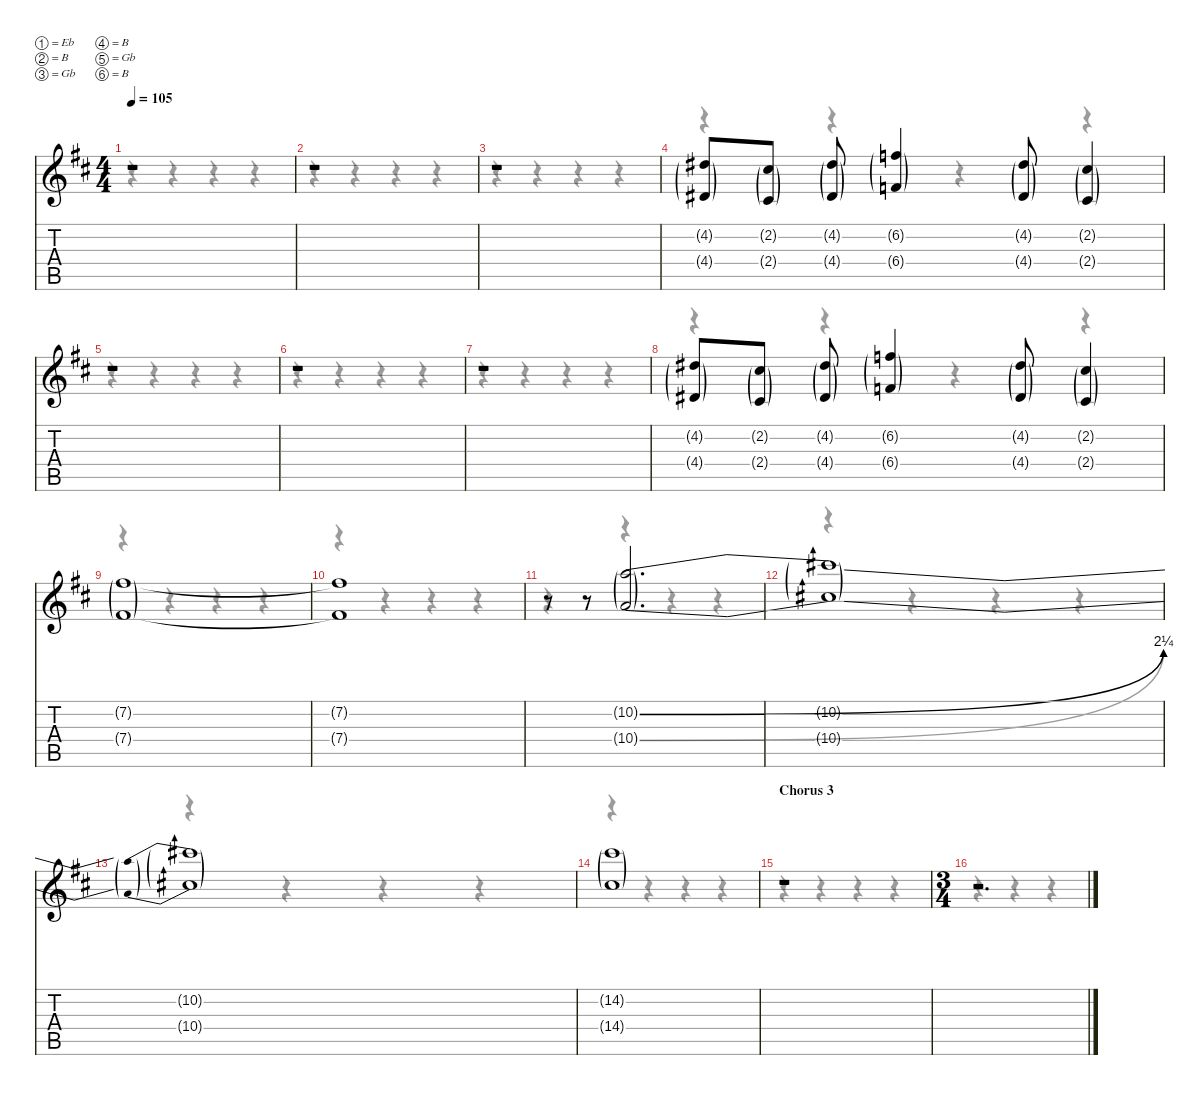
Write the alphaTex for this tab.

\defaultSystemsLayout 4
\hideDynamics
\bracketExtendMode nobrackets
\singleTrackTrackNamePolicy hidden
\multiTrackTrackNamePolicy hidden
\firstSystemTrackNameMode fullname
\firstSystemTrackNameOrientation horizontal
\otherSystemsTrackNameOrientation horizontal
\track ("Solo Harmony" "od.guit.") {instrument overdrivenguitar}
\staff {score tabs}
\tuning (Eb4 B3 Gb3 B2 Gb2 B1)
\voice
\ts (4 4)
\tempo 105
\clef g2
\ks bminor
r.1{dy pp beam Up} |
r.1{beam Up} |
r.1{beam Up} |
(4.2{g acc #} 4.4{g acc #}).8{dy mf beam Up} (2.2{g acc #} 2.4{g acc #}).8{beam Up} (4.2{g acc #} 4.4{g acc #}).8{beam Up} (6.2{g acc forcenatural} 6.4{g acc forcenatural}).4{beam Up} (4.2{g acc #} 4.4{g acc #}).8{beam Up} (2.2{g acc #} 2.4{g acc #}).4{beam Up} |
r.1{beam Up} |
r.1{beam Up} |
r.1{beam Up} |
(4.2{g acc #} 4.4{g acc #}).8{beam Up} (2.2{g acc #} 2.4{g acc #}).8{beam Up} (4.2{g acc #} 4.4{g acc #}).8{beam Up} (6.2{g acc forcenatural} 6.4{g acc forcenatural}).4{beam Up} (4.2{g acc #} 4.4{g acc #}).8{beam Up} (2.2{g acc #} 2.4{g acc #}).4{beam Up} |
(7.2{g acc #} 7.4{g acc #}).1{dy mp beam Up} |
(7.2{t acc #} 7.4{t acc #}).1{dy p beam Up} |
r.8{beam Up} r.8{beam Up} (10.2{be (bend 0 0 60 9) g acc forcenatural} 10.4{be (bend 0 0 60 9) g acc forcenatural}).2{d dy mp beam Up} |
(10.2{t} 10.4{t}).1{dy p beam Up} |
(10.2{be (prebend 0 9 60 9) t} 10.4{be (prebend 0 9 60 9) t}).1{beam Up} |
(14.2{g acc #} 14.4{g acc #}).1{dy mp beam Up} |
\section ("" "Chorus 3")
r.1{beam Up} |
\ts (3 4)
\beaming (8 3 1 1 1)
r.2{d beam Up}
\voice
\clef g2
\ottava regular
\simile none
\ks bminor
r.4{dy mf beam Down} r.4{beam Down} r.4{beam Down} r.4{beam Down} |
r.4{beam Down} r.4{beam Down} r.4{beam Down} r.4{beam Down} |
r.4{beam Down} r.4{beam Down} r.4{beam Down} r.4{beam Down} |
r.4{beam Down} r.4{beam Down} r.4{beam Down} r.4{beam Down} |
r.4{beam Down} r.4{beam Down} r.4{beam Down} r.4{beam Down} |
r.4{beam Down} r.4{beam Down} r.4{beam Down} r.4{beam Down} |
r.4{beam Down} r.4{beam Down} r.4{beam Down} r.4{beam Down} |
r.4{beam Down} r.4{beam Down} r.4{beam Down} r.4{beam Down} |
r.4{beam Down} r.4{beam Down} r.4{beam Down} r.4{beam Down} |
r.4{beam Down} r.4{beam Down} r.4{beam Down} r.4{beam Down} |
r.4{beam Down} r.4{beam Down} r.4{beam Down} r.4{beam Down} |
r.4{beam Down} r.4{beam Down} r.4{beam Down} r.4{beam Down} |
r.4{beam Down} r.4{beam Down} r.4{beam Down} r.4{beam Down} |
r.4{beam Down} r.4{beam Down} r.4{beam Down} r.4{beam Down} |
r.4{beam Down} r.4{beam Down} r.4{beam Down} r.4{beam Down} |
r.4{beam Down} r.4{beam Down} r.4{beam Down}
